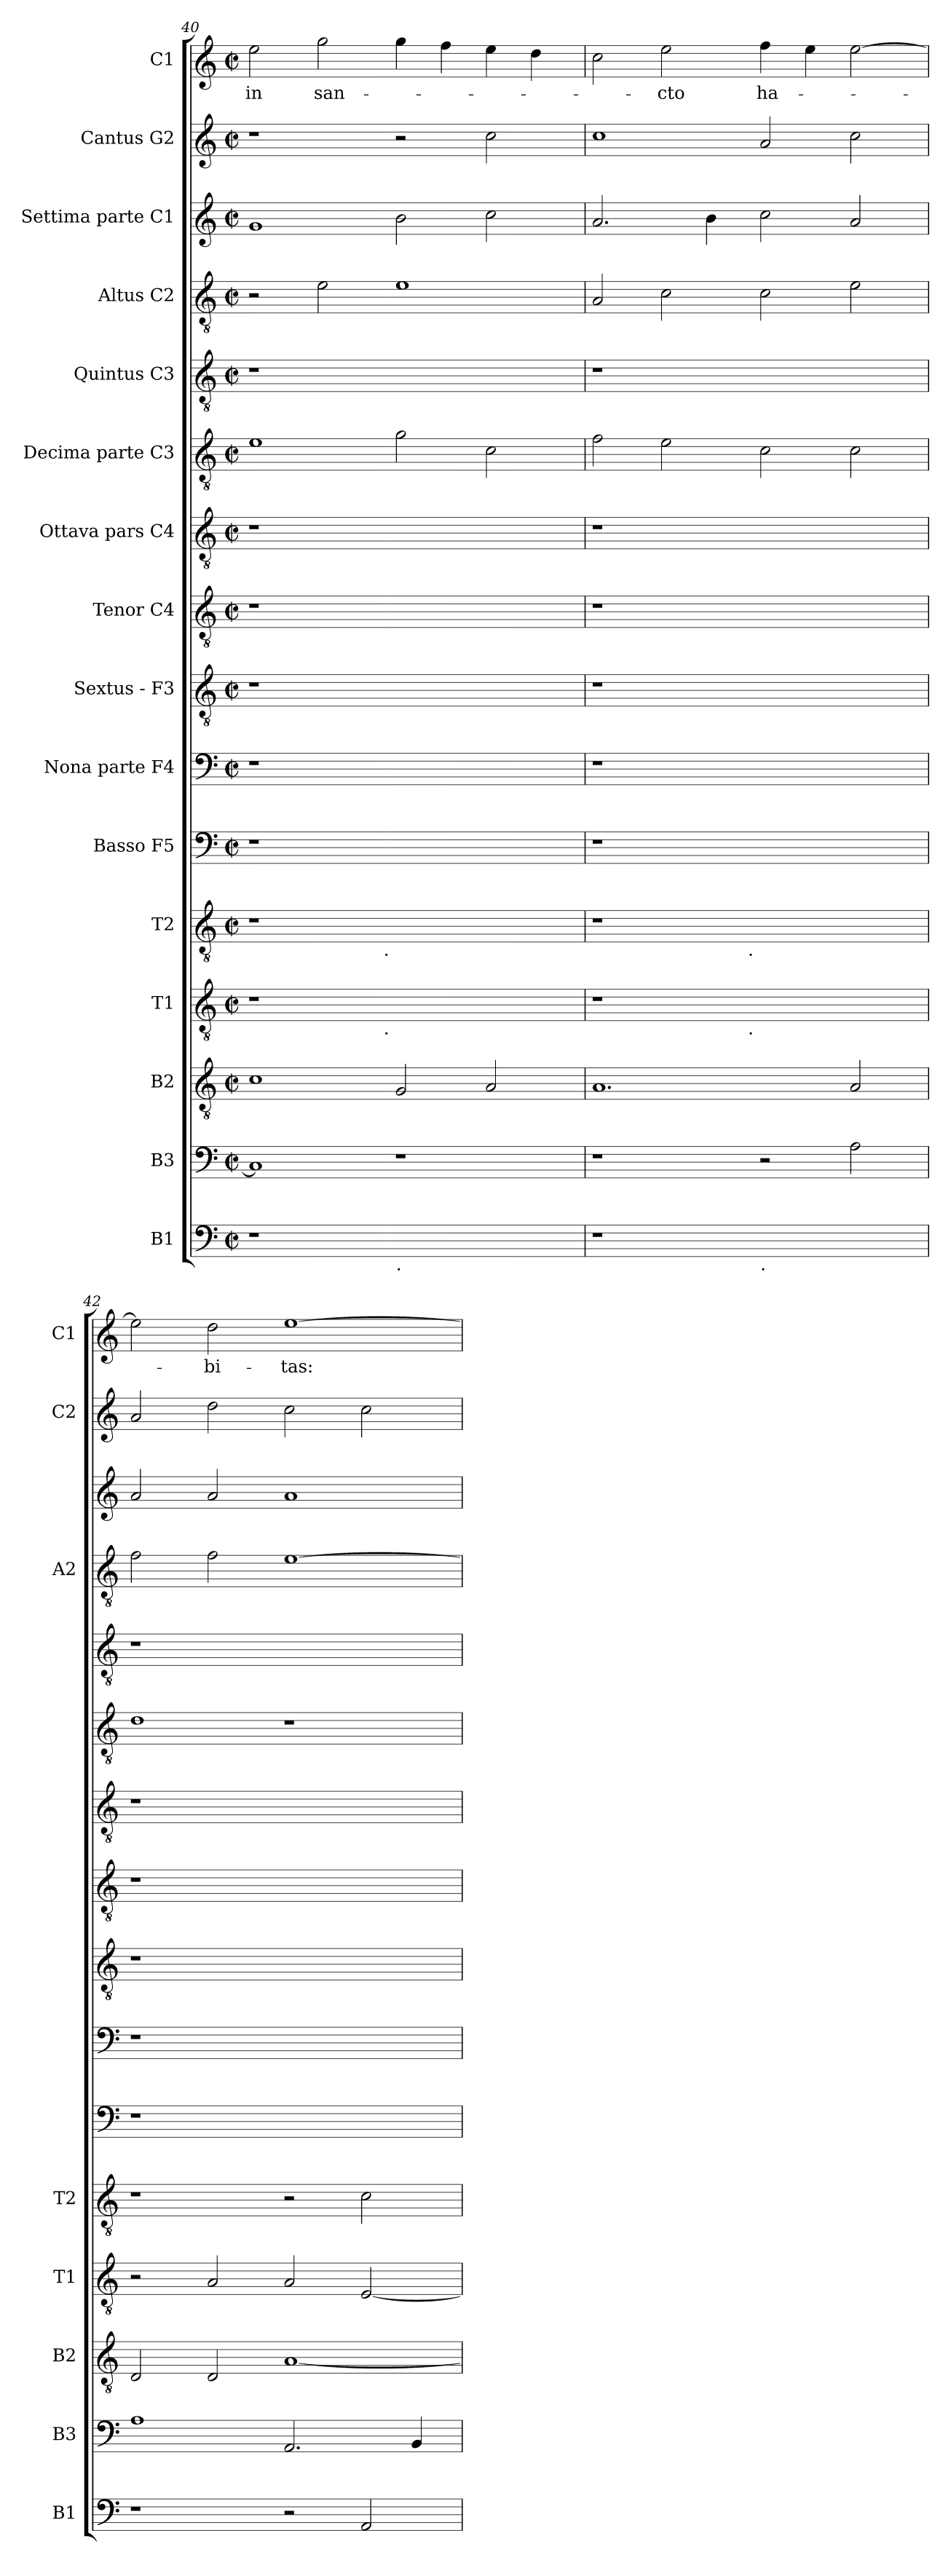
**kern	**kern	**kern	**kern	**kern	**kern	**kern	**kern	**kern	**kern	**kern	**kern	**kern	**kern	**kern	**kern	**text
*part16	*part15	*part14	*part13	*part12	*part11	*part10	*part9	*part8	*part7	*part6	*part5	*part4	*part3	*part2	*part1	*part1
*staff16	*staff15	*staff14	*staff13	*staff12	*staff11	*staff10	*staff9	*staff8	*staff7	*staff6	*staff5	*staff4	*staff3	*staff2	*staff1	*staff1
*I"B1	*I"B3	*I"B2	*I"T1	*I"T2	*I"Basso F5	*I"Nona parte F4	*I"Sextus - F3	*I"Tenor C4	*I"Ottava pars C4	*I"Decima parte C3	*I"Quintus C3	*I"Altus C2	*I"Settima parte C1	*I"Cantus G2	*I"C1	*
*I'B1	*I'B3	*I'B2	*I'T1	*I'T2	*	*	*	*	*	*	*	*I'A2	*	*I'C2	*I'C1	*
*clefF4	*clefF4	*clefGv2	*clefGv2	*clefGv2	*clefF4	*clefF4	*clefGv2	*clefGv2	*clefGv2	*clefGv2	*clefGv2	*clefGv2	*clefG2	*clefG2	*clefG2	*
*	*	*	*	*	*ITrd7c12	*	*	*	*	*	*	*	*	*	*	*
*k[]	*k[]	*k[]	*k[]	*k[]	*k[]	*k[]	*k[]	*k[]	*k[]	*k[]	*k[]	*k[]	*k[]	*k[]	*k[]	*
*C:	*C:	*C:	*C:	*C:	*C:	*C:	*C:	*C:	*C:	*C:	*C:	*C:	*C:	*C:	*C:	*
*M2/2	*M2/2	*M2/2	*M2/2	*M2/2	*M2/2	*M2/2	*M2/2	*M2/2	*M2/2	*M2/2	*M2/2	*M2/2	*M2/2	*M2/2	*M2/2	*
*met(c|)	*met(c|)	*met(c|)	*met(c|)	*met(c|)	*met(c|)	*met(c|)	*met(c|)	*met(c|)	*met(c|)	*met(c|)	*met(c|)	*met(c|)	*met(c|)	*met(c|)	*met(c|)	*
=40	=40	=40	=40	=40	=40	=40	=40	=40	=40	=40	=40	=40	=40	=40	=40	=40
!	!	!	!	!	!	!	!	!	!	!	!	!	!	!	!	!LO:LY:b
*	*	*	*^	*^	*	*	*	*	*	*	*	*	*	*	*	*
1r	1C]	1c	1r	2ryy	1r	2ryy	1r	1r	1r	1r	1r	1e	1r	2r	1g	1r	2ee\	in
!	!	!	!	!	!	!	!	!	!	!	!	!	!	!	!	!	!	!LO:LY:b
.	.	.	.	4...ryy	.	4...ryy	.	.	.	.	.	.	.	2e\	.	.	2gg\	san-
!	!	!	!	!	!	!LO:TX:b:t=.	!	!	!	!	!	!	!	!	!	!	!	!
!	!	!	!	!LO:TX:b:t=.	!	!	!	!	!	!	!	!	!	!	!	!	!	!
.	.	.	.	1ryy	.	1ryy	.	.	.	.	.	.	.	.	.	.	.	.
!LO:TX:b:t=.	!	!	!	!	!	!	!	!	!	!	!	!	!	!	!	!	!	!
1ryy	1r	2G/	1ryy	.	1ryy	.	1ryy	1ryy	1ryy	1ryy	1ryy	2g\	1ryy	1e	2b\	2r	4gg\	.
.	.	.	.	.	.	.	.	.	.	.	.	.	.	.	.	.	4ff\	.
.	.	2A/	.	.	.	.	.	.	.	.	.	2c\	.	.	2cc\	2cc\	4ee\	.
.	.	.	.	.	.	.	.	.	.	.	.	.	.	.	.	.	4dd\	.
.	.	.	.	32ryy	.	32ryy	.	.	.	.	.	.	.	.	.	.	.	.
=41	=41	=41	=41	=41	=41	=41	=41	=41	=41	=41	=41	=41	=41	=41	=41	=41	=41	=41
1r	1r	1.A	1r	2ryy	1r	2ryy	1r	1r	1r	1r	1r	2f\	1r	2A/	2.a/	1cc	2cc\	.
!	!	!	!	!	!	!	!	!	!	!	!	!	!	!	!	!	!	!LO:LY:b
.	.	.	.	4...ryy	.	4...ryy	.	.	.	.	.	2e\	.	2c\	.	.	2ee\	-cto
.	.	.	.	.	.	.	.	.	.	.	.	.	.	.	4b\	.	.	.
!	!	!	!	!	!	!LO:TX:b:t=.	!	!	!	!	!	!	!	!	!	!	!	!
!	!	!	!	!LO:TX:b:t=.	!	!	!	!	!	!	!	!	!	!	!	!	!	!
.	.	.	.	1ryy	.	1ryy	.	.	.	.	.	.	.	.	.	.	.	.
!LO:TX:b:t=.	!	!	!	!	!	!	!	!	!	!	!	!	!	!	!	!	!	!
!	!	!	!	!	!	!	!	!	!	!	!	!	!	!	!	!	!	!LO:LY:b
1ryy	2r	.	1ryy	.	1ryy	.	1ryy	1ryy	1ryy	1ryy	1ryy	2c\	1ryy	2c\	2cc\	2a/	4ff\	ha-
.	.	.	.	.	.	.	.	.	.	.	.	.	.	.	.	.	4ee\	.
.	2A\	2A/	.	.	.	.	.	.	.	.	.	2c\	.	2e\	2a/	2cc\	[>2ee\	.
.	.	.	.	32ryy	.	32ryy	.	.	.	.	.	.	.	.	.	.	.	.
*	*	*	*v	*v	*	*	*	*	*	*	*	*	*	*	*	*	*	*
*	*	*	*	*v	*v	*	*	*	*	*	*	*	*	*	*	*	*
=42	=42	=42	=42	=42	=42	=42	=42	=42	=42	=42	=42	=42	=42	=42	=42	=42
1r	1A	2D/	2r	1r	1r	1r	1r	1r	1r	1d	1r	2f\	2a/	2a/	2ee\]	.
!	!	!	!	!	!	!	!	!	!	!	!	!	!	!	!	!LO:LY:b
.	.	2D/	2A/	.	.	.	.	.	.	.	.	2f\	2a/	2dd\	2dd\	-bi-
!	!	!	!	!	!	!	!	!	!	!	!	!	!	!	!	!LO:LY:b
2r	2.AA/	[<1A	2A/	2r	1ryy	1ryy	1ryy	1ryy	1ryy	1r	1ryy	[>1e	1a	2cc\	[>1ee	-tas:
2AA/	.	.	[<2E/	2c\	.	.	.	.	.	.	.	.	.	2cc\	.	.
.	4BB/	.	.	.	.	.	.	.	.	.	.	.	.	.	.	.
=	=	=	=	=	=	=	=	=	=	=	=	=	=	=	=	=
*-	*-	*-	*-	*-	*-	*-	*-	*-	*-	*-	*-	*-	*-	*-	*-	*-
